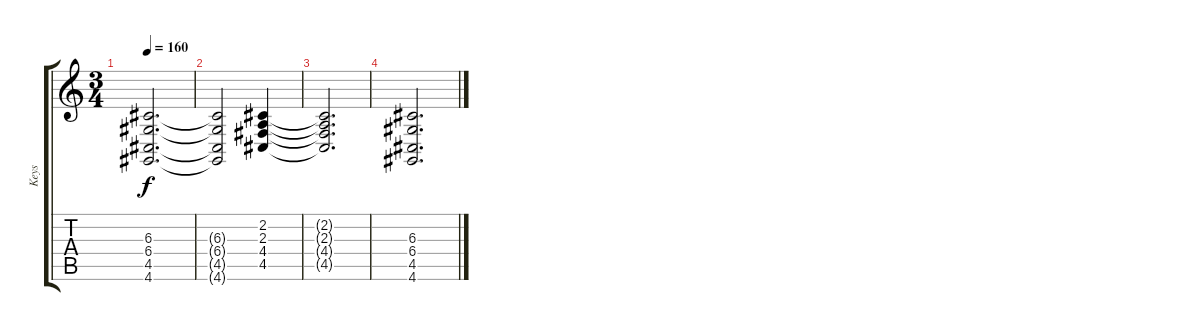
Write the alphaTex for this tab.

\track ("Keys" "Keys") {instrument synthstrings1}
\staff {score tabs}
\tuning (E4 B3 G3 D3 A2 E2) {hide}
\ts (3 4)
\tempo 160
\clef g2
\ks c
(6.3 6.4 4.5 4.6).2{d dy f} |
(6.3{t} 6.4{t} 4.5{t} 4.6{t}).2 (2.2 2.3 4.4 4.5).4 |
(2.2{t} 2.3{t} 4.4{t} 4.5{t}).2{d} |
(6.3 6.4 4.5 4.6).2{d}
